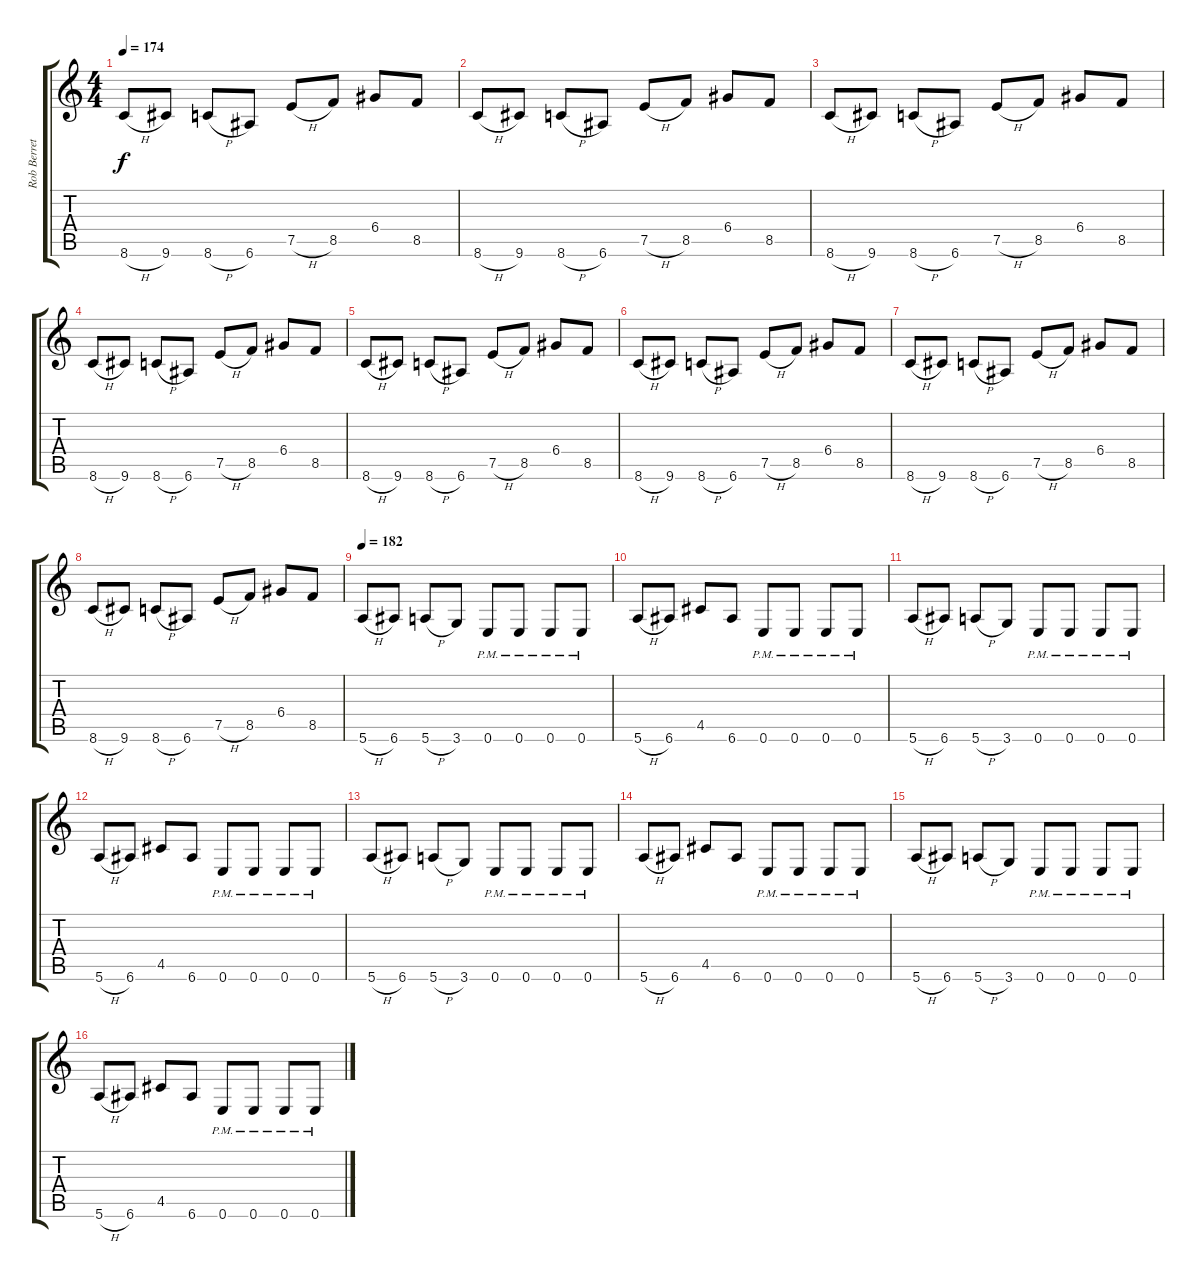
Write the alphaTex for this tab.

\track ("Rob Berrett" "Rob Berret") {instrument distortionguitar}
\staff {score tabs}
\tuning (E4 B3 G3 D3 A2 E2) {hide}
\ts (4 4)
\tempo 174
\clef g2
\ks c
8.6{h}.8{dy f} 9.6.8 8.6{h}.8 6.6.8 7.5{h}.8 8.5.8 6.4.8 8.5.8 |
8.6{h}.8 9.6.8 8.6{h}.8 6.6.8 7.5{h}.8 8.5.8 6.4.8 8.5.8 |
8.6{h}.8 9.6.8 8.6{h}.8 6.6.8 7.5{h}.8 8.5.8 6.4.8 8.5.8 |
8.6{h}.8 9.6.8 8.6{h}.8 6.6.8 7.5{h}.8 8.5.8 6.4.8 8.5.8 |
8.6{h}.8 9.6.8 8.6{h}.8 6.6.8 7.5{h}.8 8.5.8 6.4.8 8.5.8 |
8.6{h}.8 9.6.8 8.6{h}.8 6.6.8 7.5{h}.8 8.5.8 6.4.8 8.5.8 |
8.6{h}.8 9.6.8 8.6{h}.8 6.6.8 7.5{h}.8 8.5.8 6.4.8 8.5.8 |
8.6{h}.8 9.6.8 8.6{h}.8 6.6.8 7.5{h}.8 8.5.8 6.4.8 8.5.8 |
\tempo 182
5.6{h}.8 6.6.8 5.6{h}.8 3.6.8 0.6{pm}.8 0.6{pm}.8 0.6{pm}.8 0.6{pm}.8 |
5.6{h}.8 6.6.8 4.5.8 6.6.8 0.6{pm}.8 0.6{pm}.8 0.6{pm}.8 0.6{pm}.8 |
5.6{h}.8 6.6.8 5.6{h}.8 3.6.8 0.6{pm}.8 0.6{pm}.8 0.6{pm}.8 0.6{pm}.8 |
5.6{h}.8 6.6.8 4.5.8 6.6.8 0.6{pm}.8 0.6{pm}.8 0.6{pm}.8 0.6{pm}.8 |
5.6{h}.8 6.6.8 5.6{h}.8 3.6.8 0.6{pm}.8 0.6{pm}.8 0.6{pm}.8 0.6{pm}.8 |
5.6{h}.8 6.6.8 4.5.8 6.6.8 0.6{pm}.8 0.6{pm}.8 0.6{pm}.8 0.6{pm}.8 |
5.6{h}.8 6.6.8 5.6{h}.8 3.6.8 0.6{pm}.8 0.6{pm}.8 0.6{pm}.8 0.6{pm}.8 |
5.6{h}.8 6.6.8 4.5.8 6.6.8 0.6{pm}.8 0.6{pm}.8 0.6{pm}.8 0.6{pm}.8
